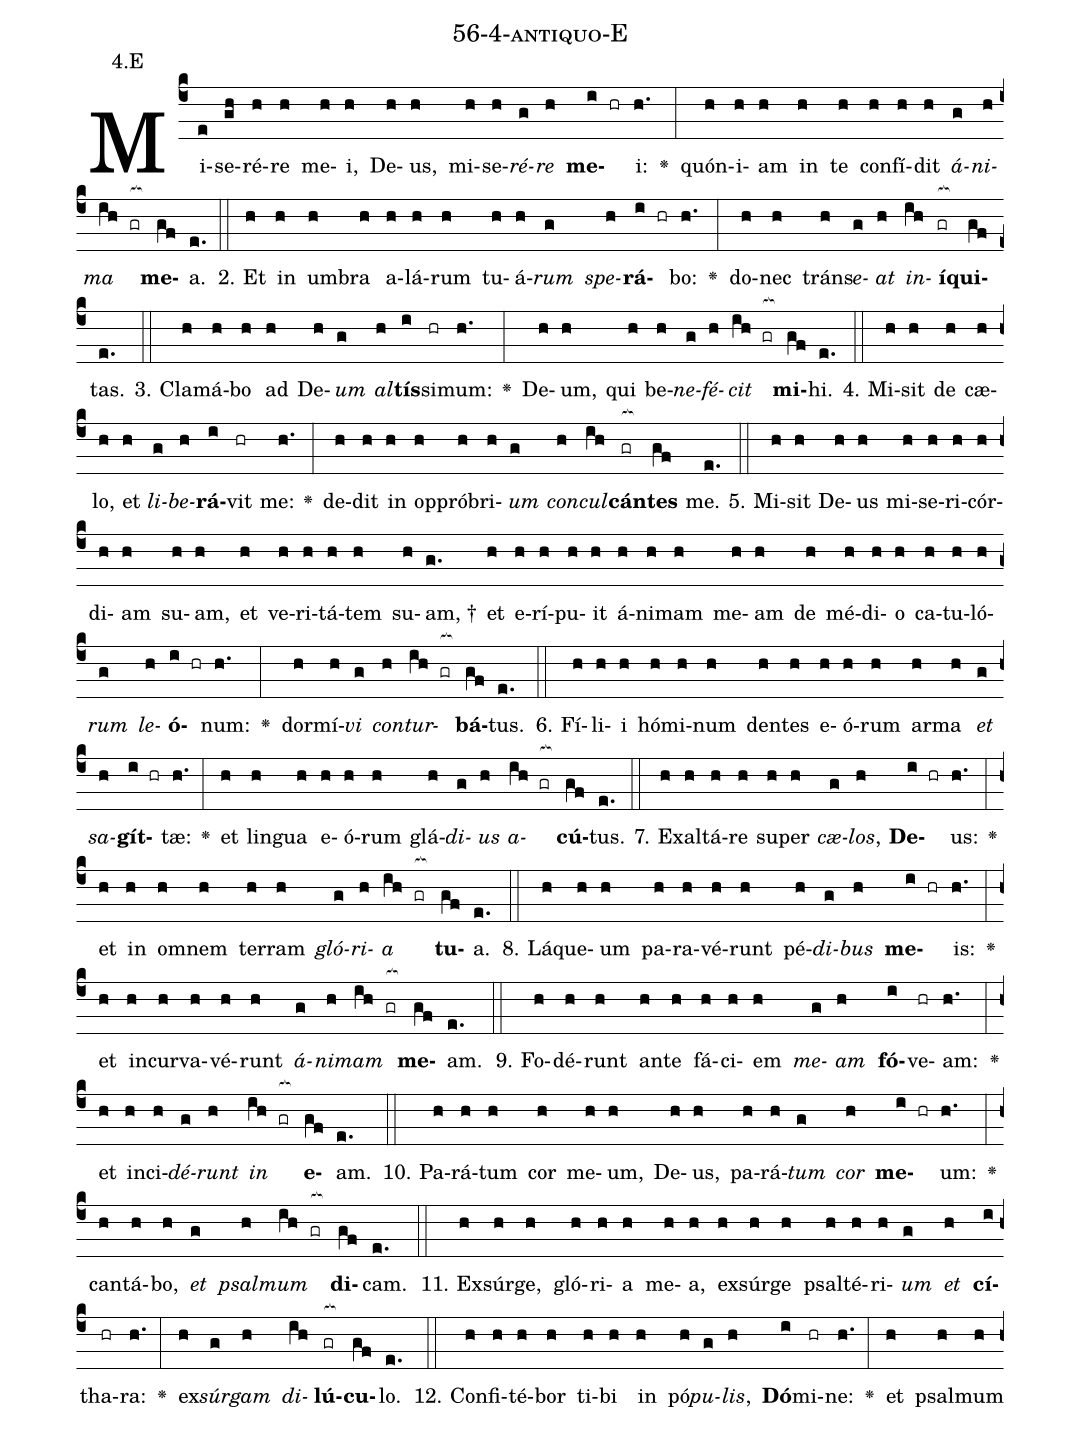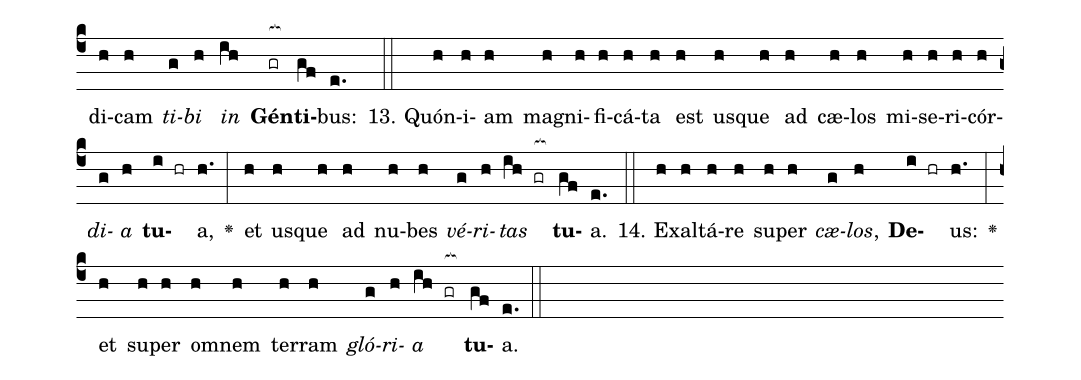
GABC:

name: 56-4-antiquo-E;
annotation: 4.E;
%%
(c4)Mi(e)se(gh)ré(h)re(h) me(h)i,(h) De(h)us,(h) mi(h)se(h)<i>ré</i>(g)<i>re</i>(h) <b>me</b>(i hr)i:(h.) <v>\greheightstar</v>(:) quón(h)i(h)am(h) in(h) te(h) con(h)fí(h)dit(h) <i>á</i>(g)<i>ni</i>(h)<i>ma</i>(ih gr[ocb:1{]) <b>me</b>(gf[ocb:0}])a.(e.) (::)
2. Et(h) in(h) um(h)bra(h) a(h)lá(h)rum(h) tu(h)á(h)<i>rum</i>(g) <i>spe</i>(h)<b>rá</b>(i hr)bo:(h.) <v>\greheightstar</v>(:) do(h)nec(h) tráns(h)<i>e</i>(g)<i>at</i>(h) <i>in</i>(ih)<b>í</b>(gr[ocb:1{])<b>qui</b>(gf[ocb:0}])tas.(e.) (::)
3. Cla(h)má(h)bo(h) ad(h) De(h)<i>um</i>(g) <i>al</i>(h)<b>tís</b>(i)si(hr)mum:(h.) <v>\greheightstar</v>(:) De(h)um,(h) qui(h) be(h)<i>ne</i>(g)<i>fé</i>(h)<i>cit</i>(ih gr[ocb:1{]) <b>mi</b>(gf[ocb:0}])hi.(e.) (::)
4. Mi(h)sit(h) de(h) cæ(h)lo,(h) et(h) <i>li</i>(g)<i>be</i>(h)<b>rá</b>(i)vit(hr) me:(h.) <v>\greheightstar</v>(:) de(h)dit(h) in(h) op(h)pró(h)bri(h)<i>um</i>(g) <i>con</i>(h)<i>cul</i>(ih)<b>cán</b>(gr[ocb:1{])<b>tes</b>(gf[ocb:0}]) me.(e.) (::)
5. Mi(h)sit(h) De(h)us(h) mi(h)se(h)ri(h)cór(h)di(h)am(h) su(h)am,(h) et(h) ve(h)ri(h)tá(h)tem(h) su(h)am, †(g.) et(h) e(h)rí(h)pu(h)it(h) á(h)ni(h)mam(h) me(h)am(h) de(h) mé(h)di(h)o(h) ca(h)tu(h)ló(h)<i>rum</i>(g) <i>le</i>(h)<b>ó</b>(i hr)num:(h.) <v>\greheightstar</v>(:) dor(h)mí(h)<i>vi</i>(g) <i>con</i>(h)<i>tur</i>(ih gr[ocb:1{])<b>bá</b>(gf[ocb:0}])tus.(e.) (::)
6. Fí(h)li(h)i(h) hó(h)mi(h)num(h) den(h)tes(h) e(h)ó(h)rum(h) ar(h)ma(h) <i>et</i>(g) <i>sa</i>(h)<b>gít</b>(i hr)tæ:(h.) <v>\greheightstar</v>(:) et(h) lin(h)gua(h) e(h)ó(h)rum(h) glá(h)<i>di</i>(g)<i>us</i>(h) <i>a</i>(ih gr[ocb:1{])<b>cú</b>(gf[ocb:0}])tus.(e.) (::)
7. Ex(h)al(h)tá(h)re(h) su(h)per(h) <i>cæ</i>(g)<i>los</i>,(h) <b>De</b>(i hr)us:(h.) <v>\greheightstar</v>(:) et(h) in(h) om(h)nem(h) ter(h)ram(h) <i>gló</i>(g)<i>ri</i>(h)<i>a</i>(ih gr[ocb:1{]) <b>tu</b>(gf[ocb:0}])a.(e.) (::)
8. Lá(h)que(h)um(h) pa(h)ra(h)vé(h)runt(h) pé(h)<i>di</i>(g)<i>bus</i>(h) <b>me</b>(i hr)is:(h.) <v>\greheightstar</v>(:) et(h) in(h)cur(h)va(h)vé(h)runt(h) <i>á</i>(g)<i>ni</i>(h)<i>mam</i>(ih gr[ocb:1{]) <b>me</b>(gf[ocb:0}])am.(e.) (::)
9. Fo(h)dé(h)runt(h) an(h)te(h) fá(h)ci(h)em(h) <i>me</i>(g)<i>am</i>(h) <b>fó</b>(i)ve(hr)am:(h.) <v>\greheightstar</v>(:) et(h) in(h)ci(h)<i>dé</i>(g)<i>runt</i>(h) <i>in</i>(ih gr[ocb:1{]) <b>e</b>(gf[ocb:0}])am.(e.) (::)
10. Pa(h)rá(h)tum(h) cor(h) me(h)um,(h) De(h)us,(h) pa(h)rá(h)<i>tum</i>(g) <i>cor</i>(h) <b>me</b>(i hr)um:(h.) <v>\greheightstar</v>(:) can(h)tá(h)bo,(h) <i>et</i>(g) <i>psal</i>(h)<i>mum</i>(ih gr[ocb:1{]) <b>di</b>(gf[ocb:0}])cam.(e.) (::)
11. Ex(h)súr(h)ge,(h) gló(h)ri(h)a(h) me(h)a,(h) ex(h)súr(h)ge(h) psal(h)té(h)ri(h)<i>um</i>(g) <i>et</i>(h) <b>cí</b>(i)tha(hr)ra:(h.) <v>\greheightstar</v>(:) ex(h)<i>súr</i>(g)<i>gam</i>(h) <i>di</i>(ih)<b>lú</b>(gr[ocb:1{])<b>cu</b>(gf[ocb:0}])lo.(e.) (::)
12. Con(h)fi(h)té(h)bor(h) ti(h)bi(h) in(h) pó(h)<i>pu</i>(g)<i>lis</i>,(h) <b>Dó</b>(i)mi(hr)ne:(h.) <v>\greheightstar</v>(:) et(h) psal(h)mum(h) di(h)cam(h) <i>ti</i>(g)<i>bi</i>(h) <i>in</i>(ih) <b>Gén</b>(gr[ocb:1{])<b>ti</b>(gf[ocb:0}])bus:(e.) (::)
13. Quón(h)i(h)am(h) ma(h)gni(h)fi(h)cá(h)ta(h) est(h) us(h)que(h) ad(h) cæ(h)los(h) mi(h)se(h)ri(h)cór(h)<i>di</i>(g)<i>a</i>(h) <b>tu</b>(i hr)a,(h.) <v>\greheightstar</v>(:) et(h) us(h)que(h) ad(h) nu(h)bes(h) <i>vé</i>(g)<i>ri</i>(h)<i>tas</i>(ih gr[ocb:1{]) <b>tu</b>(gf[ocb:0}])a.(e.) (::)
14. Ex(h)al(h)tá(h)re(h) su(h)per(h) <i>cæ</i>(g)<i>los</i>,(h) <b>De</b>(i hr)us:(h.) <v>\greheightstar</v>(:) et(h) su(h)per(h) om(h)nem(h) ter(h)ram(h) <i>gló</i>(g)<i>ri</i>(h)<i>a</i>(ih gr[ocb:1{]) <b>tu</b>(gf[ocb:0}])a.(e.) (::)
